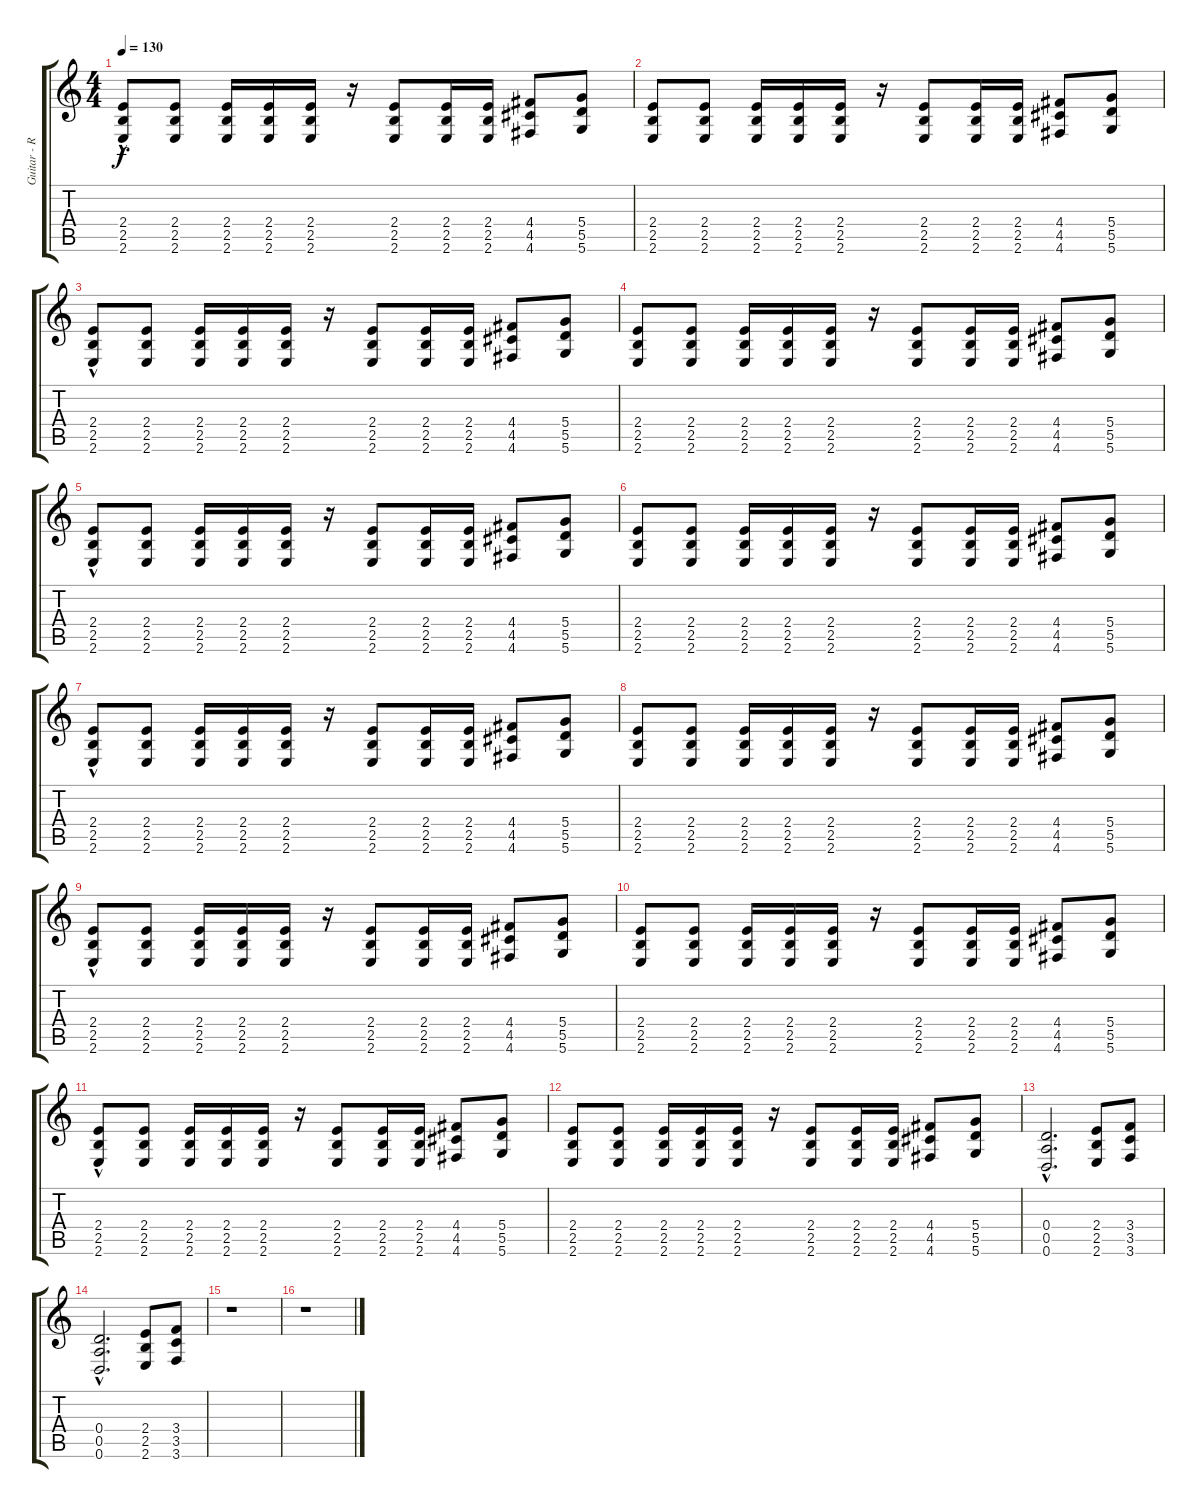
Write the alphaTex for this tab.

\track ("Guitar - Richard Kruspe-Bernstein" "Guitar - R") {instrument distortionguitar}
\staff {score tabs}
\tuning (E4 B3 G3 D3 A2 D2) {hide}
\ts (4 4)
\tempo 130
\clef g2
\ks c
(2.4 2.5 2.6{hac}).8{dy f} (2.4 2.5 2.6).8 (2.4 2.5 2.6).16 (2.4 2.5 2.6).16 (2.4 2.5 2.6).16 r.16 (2.4 2.5 2.6).8 (2.4 2.5 2.6).16 (2.4 2.5 2.6).16 (4.4 4.5 4.6).8 (5.4 5.5 5.6).8 |
(2.4 2.5 2.6).8 (2.4 2.5 2.6).8 (2.4 2.5 2.6).16 (2.4 2.5 2.6).16 (2.4 2.5 2.6).16 r.16 (2.4 2.5 2.6).8 (2.4 2.5 2.6).16 (2.4 2.5 2.6).16 (4.4 4.5 4.6).8 (5.4 5.5 5.6).8 |
(2.4 2.5 2.6{hac}).8 (2.4 2.5 2.6).8 (2.4 2.5 2.6).16 (2.4 2.5 2.6).16 (2.4 2.5 2.6).16 r.16 (2.4 2.5 2.6).8 (2.4 2.5 2.6).16 (2.4 2.5 2.6).16 (4.4 4.5 4.6).8 (5.4 5.5 5.6).8 |
(2.4 2.5 2.6).8 (2.4 2.5 2.6).8 (2.4 2.5 2.6).16 (2.4 2.5 2.6).16 (2.4 2.5 2.6).16 r.16 (2.4 2.5 2.6).8 (2.4 2.5 2.6).16 (2.4 2.5 2.6).16 (4.4 4.5 4.6).8 (5.4 5.5 5.6).8 |
(2.4 2.5 2.6{hac}).8 (2.4 2.5 2.6).8 (2.4 2.5 2.6).16 (2.4 2.5 2.6).16 (2.4 2.5 2.6).16 r.16 (2.4 2.5 2.6).8 (2.4 2.5 2.6).16 (2.4 2.5 2.6).16 (4.4 4.5 4.6).8 (5.4 5.5 5.6).8 |
(2.4 2.5 2.6).8 (2.4 2.5 2.6).8 (2.4 2.5 2.6).16 (2.4 2.5 2.6).16 (2.4 2.5 2.6).16 r.16 (2.4 2.5 2.6).8 (2.4 2.5 2.6).16 (2.4 2.5 2.6).16 (4.4 4.5 4.6).8 (5.4 5.5 5.6).8 |
(2.4 2.5 2.6{hac}).8 (2.4 2.5 2.6).8 (2.4 2.5 2.6).16 (2.4 2.5 2.6).16 (2.4 2.5 2.6).16 r.16 (2.4 2.5 2.6).8 (2.4 2.5 2.6).16 (2.4 2.5 2.6).16 (4.4 4.5 4.6).8 (5.4 5.5 5.6).8 |
(2.4 2.5 2.6).8 (2.4 2.5 2.6).8 (2.4 2.5 2.6).16 (2.4 2.5 2.6).16 (2.4 2.5 2.6).16 r.16 (2.4 2.5 2.6).8 (2.4 2.5 2.6).16 (2.4 2.5 2.6).16 (4.4 4.5 4.6).8 (5.4 5.5 5.6).8 |
(2.4 2.5 2.6{hac}).8 (2.4 2.5 2.6).8 (2.4 2.5 2.6).16 (2.4 2.5 2.6).16 (2.4 2.5 2.6).16 r.16 (2.4 2.5 2.6).8 (2.4 2.5 2.6).16 (2.4 2.5 2.6).16 (4.4 4.5 4.6).8 (5.4 5.5 5.6).8 |
(2.4 2.5 2.6).8 (2.4 2.5 2.6).8 (2.4 2.5 2.6).16 (2.4 2.5 2.6).16 (2.4 2.5 2.6).16 r.16 (2.4 2.5 2.6).8 (2.4 2.5 2.6).16 (2.4 2.5 2.6).16 (4.4 4.5 4.6).8 (5.4 5.5 5.6).8 |
(2.4 2.5 2.6{hac}).8 (2.4 2.5 2.6).8 (2.4 2.5 2.6).16 (2.4 2.5 2.6).16 (2.4 2.5 2.6).16 r.16 (2.4 2.5 2.6).8 (2.4 2.5 2.6).16 (2.4 2.5 2.6).16 (4.4 4.5 4.6).8 (5.4 5.5 5.6).8 |
(2.4 2.5 2.6).8 (2.4 2.5 2.6).8 (2.4 2.5 2.6).16 (2.4 2.5 2.6).16 (2.4 2.5 2.6).16 r.16 (2.4 2.5 2.6).8 (2.4 2.5 2.6).16 (2.4 2.5 2.6).16 (4.4 4.5 4.6).8 (5.4 5.5 5.6).8 |
(0.4{hac} 0.5{hac} 0.6{hac}).2{d} (2.4 2.5 2.6).8 (3.4 3.5 3.6).8 |
(0.4{hac} 0.5{hac} 0.6{hac}).2{d} (2.4 2.5 2.6).8 (3.4 3.5 3.6).8 |
r.1 |
r.1
